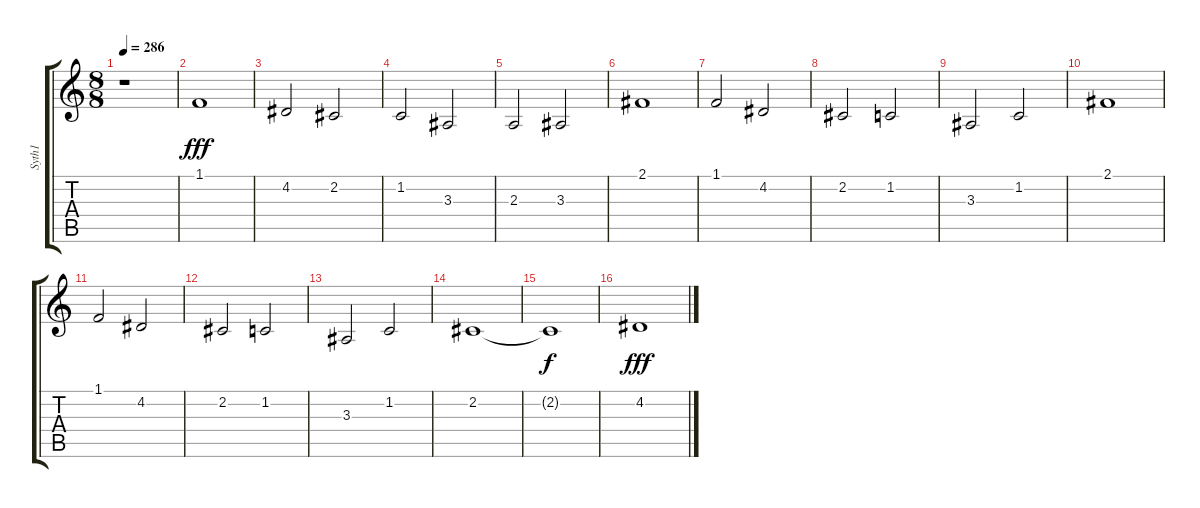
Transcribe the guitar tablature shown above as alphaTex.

\track ("Syth1" "Syth1") {instrument fx4atmosphere}
\staff {score tabs}
\tuning (E4 B3 G3 D3 A2 E2) {hide}
\ts (8 8)
\tempo 286
\clef g2
\ks c
r.1{dy fff} |
1.1.1 |
4.2.2 2.2.2 |
1.2.2 3.3.2 |
2.3.2 3.3.2 |
2.1.1 |
1.1.2 4.2.2 |
2.2.2 1.2.2 |
3.3.2 1.2.2 |
2.1.1 |
1.1.2 4.2.2 |
2.2.2 1.2.2 |
3.3.2 1.2.2 |
2.2.1 |
2.2{t}.1{dy f} |
4.2.1{dy fff}
